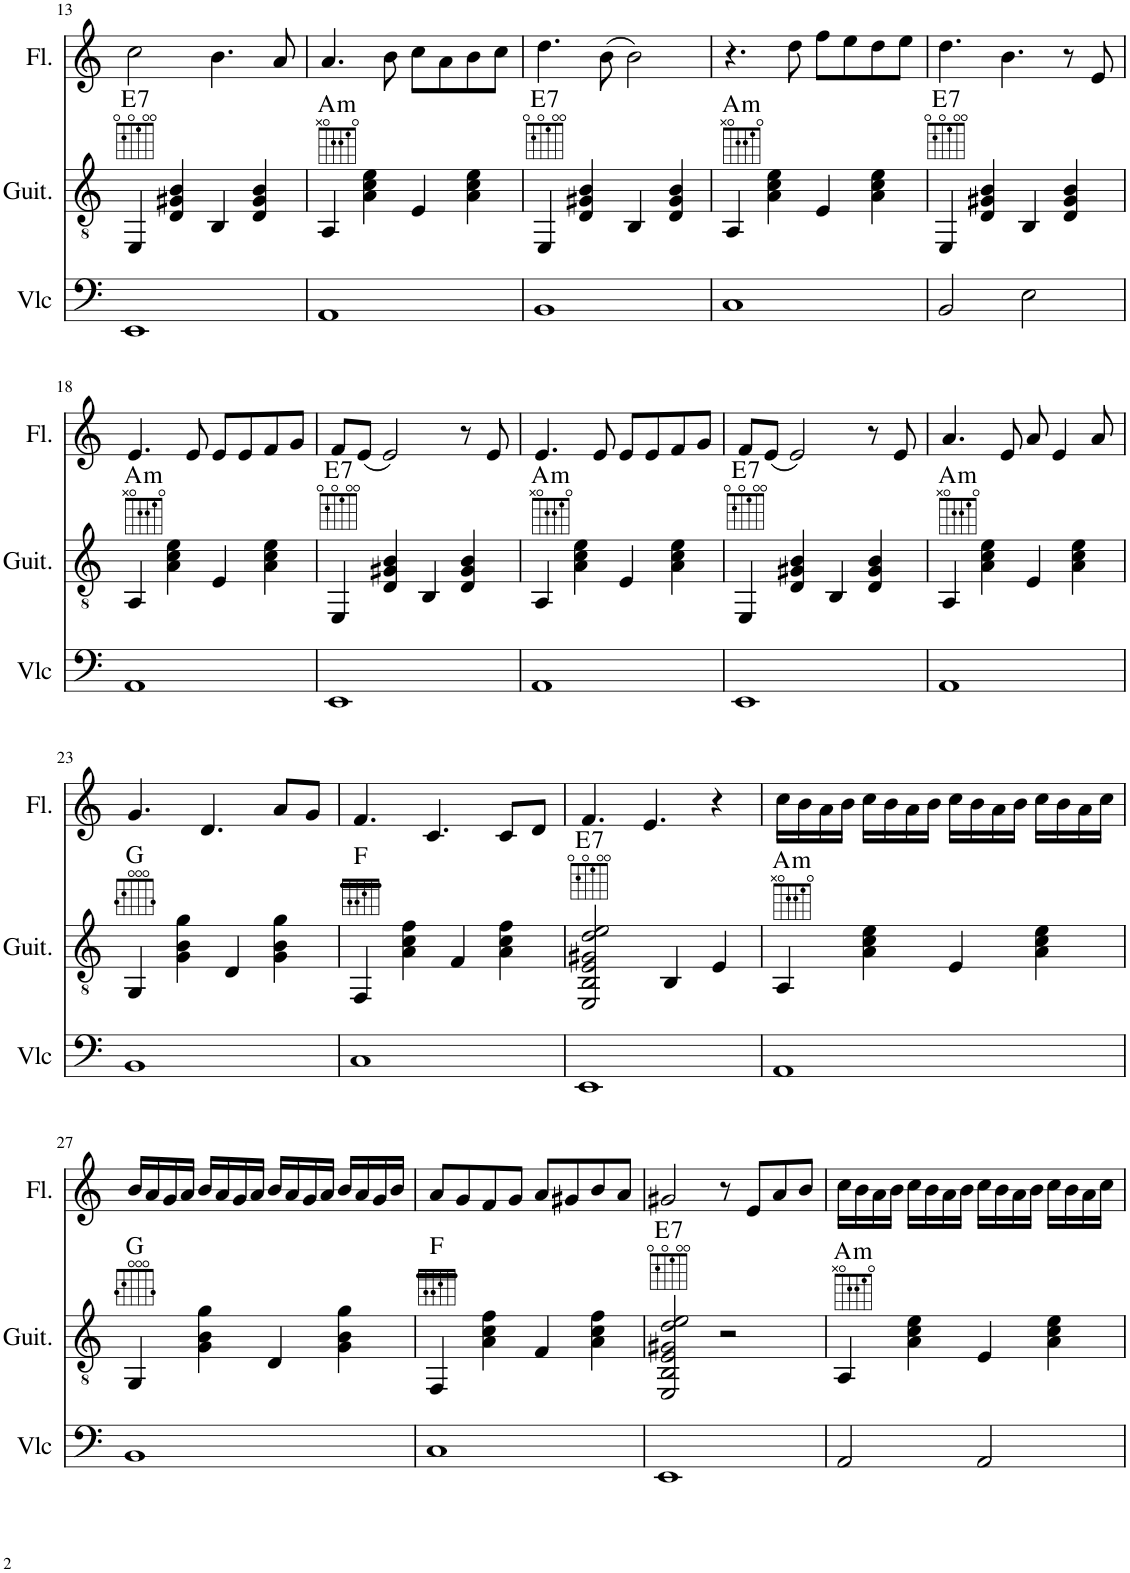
**kern	**kern	**harte	**kern
*part3	*part2	*part2	*part1
*staff3	*staff2	*	*staff1
*I"Violoncelle	*I"Guitare classique	*	*I"Flûte
*I'Vlc	*I'Guit.	*	*I'Fl.
!!LO:PB:g=z
*clefF4	*clefGv2	*	*clefG2
*k[]	*k[]	*	*k[]
*M4/4	*M4/4	*	*M4/4
=13	=13	=13	=13
!	!	!LO:H:kt=7	!
1EE	4EE/	E:7	2cc\
.	4D/ 4G#X/ 4B/	.	.
.	4BB/	.	4.b\
.	4D/ 4G#/ 4B/	.	.
.	.	.	8a/
=14	=14	=14	=14
!	!	!LO:H:kt=m	!
1AA	4AA/	A:min	4.a/
.	4A\ 4c\ 4e\	.	.
.	.	.	8b\
.	4E/	.	8cc\L
.	.	.	8a\
.	4A\ 4c\ 4e\	.	8b\
.	.	.	8cc\J
=15	=15	=15	=15
!	!	!LO:H:kt=7	!
1BB	4EE/	E:7	4.dd\
.	4D/ 4G#X/ 4B/	.	.
.	.	.	(8b\
.	4BB/	.	2b\)
.	4D/ 4G#/ 4B/	.	.
=16	=16	=16	=16
!	!	!LO:H:kt=m	!
1C	4AA/	A:min	4.r
.	4A\ 4c\ 4e\	.	.
.	.	.	8dd\
.	4E/	.	8ff\L
.	.	.	8ee\
.	4A\ 4c\ 4e\	.	8dd\
.	.	.	8ee\J
=17	=17	=17	=17
!	!	!LO:H:kt=7	!
2BB/	4EE/	E:7	4.dd\
.	4D/ 4G#X/ 4B/	.	.
.	.	.	4.b\
2E\	4BB/	.	.
.	4D/ 4G#/ 4B/	.	8r
.	.	.	8e/
!!LO:LB:g=z
=18	=18	=18	=18
!	!	!LO:H:kt=m	!
1AA	4AA/	A:min	4.e/
.	4A\ 4c\ 4e\	.	.
.	.	.	8e/
.	4E/	.	8e/L
.	.	.	8e/
.	4A\ 4c\ 4e\	.	8f/
.	.	.	8g/J
=19	=19	=19	=19
!	!	!LO:H:kt=7	!
1EE	4EE/	E:7	8f/L
.	.	.	(8e/J
.	4D/ 4G#X/ 4B/	.	2e/)
.	4BB/	.	.
.	4D/ 4G#/ 4B/	.	8r
.	.	.	8e/
=20	=20	=20	=20
!	!	!LO:H:kt=m	!
1AA	4AA/	A:min	4.e/
.	4A\ 4c\ 4e\	.	.
.	.	.	8e/
.	4E/	.	8e/L
.	.	.	8e/
.	4A\ 4c\ 4e\	.	8f/
.	.	.	8g/J
=21	=21	=21	=21
!	!	!LO:H:kt=7	!
1EE	4EE/	E:7	8f/L
.	.	.	(8e/J
.	4D/ 4G#X/ 4B/	.	2e/)
.	4BB/	.	.
.	4D/ 4G#/ 4B/	.	8r
.	.	.	8e/
=22	=22	=22	=22
!	!	!LO:H:kt=m	!
1AA	4AA/	A:min	4.a/
.	4A\ 4c\ 4e\	.	.
.	.	.	8e/
.	4E/	.	8a/
.	.	.	4e/
.	4A\ 4c\ 4e\	.	.
.	.	.	8a/
!!LO:LB:g=z
=23	=23	=23	=23
1BB	4GG/	G:maj	4.g/
.	4G\ 4B\ 4g\	.	.
.	.	.	4.d/
.	4D/	.	.
.	4G\ 4B\ 4g\	.	8a/L
.	.	.	8g/J
=24	=24	=24	=24
1C	4FF/	F:maj	4.f/
.	4A\ 4c\ 4f\	.	.
.	.	.	4.c/
.	4F/	.	.
.	4A\ 4c\ 4f\	.	8c/L
.	.	.	8d/J
=25	=25	=25	=25
!	!	!LO:H:kt=7	!
1EE	2EE/ 2BB/ 2E/ 2G#X/ 2d/ 2e/	E:7	4.f/
.	.	.	4.e/
.	4BB/	.	.
.	4E/	.	4r
=26	=26	=26	=26
!	!	!LO:H:kt=m	!
1AA	4AA/	A:min	16cc\LL
.	.	.	16b\
.	.	.	16a\
.	.	.	16b\JJ
.	4A\ 4c\ 4e\	.	16cc\LL
.	.	.	16b\
.	.	.	16a\
.	.	.	16b\JJ
.	4E/	.	16cc\LL
.	.	.	16b\
.	.	.	16a\
.	.	.	16b\JJ
.	4A\ 4c\ 4e\	.	16cc\LL
.	.	.	16b\
.	.	.	16a\
.	.	.	16cc\JJ
!!LO:LB:g=z
=27	=27	=27	=27
1BB	4GG/	G:maj	16b/LL
.	.	.	16a/
.	.	.	16g/
.	.	.	16a/JJ
.	4G\ 4B\ 4g\	.	16b/LL
.	.	.	16a/
.	.	.	16g/
.	.	.	16a/JJ
.	4D/	.	16b/LL
.	.	.	16a/
.	.	.	16g/
.	.	.	16a/JJ
.	4G\ 4B\ 4g\	.	16b/LL
.	.	.	16a/
.	.	.	16g/
.	.	.	16b/JJ
=28	=28	=28	=28
1C	4FF/	F:maj	8a/L
.	.	.	8g/
.	4A\ 4c\ 4f\	.	8f/
.	.	.	8g/J
.	4F/	.	8a/L
.	.	.	8g#X/
.	4A\ 4c\ 4f\	.	8b/
.	.	.	8a/J
=29	=29	=29	=29
!	!	!LO:H:kt=7	!
1EE	2EE/ 2BB/ 2E/ 2G#X/ 2d/ 2e/	E:7	2g#X/
.	2r	.	8r
.	.	.	8e/L
.	.	.	8a/
.	.	.	8b/J
=30	=30	=30	=30
!	!	!LO:H:kt=m	!
2AA/	4AA/	A:min	16cc\LL
.	.	.	16b\
.	.	.	16a\
.	.	.	16b\JJ
.	4A\ 4c\ 4e\	.	16cc\LL
.	.	.	16b\
.	.	.	16a\
.	.	.	16b\JJ
2AA/	4E/	.	16cc\LL
.	.	.	16b\
.	.	.	16a\
.	.	.	16b\JJ
.	4A\ 4c\ 4e\	.	16cc\LL
.	.	.	16b\
.	.	.	16a\
.	.	.	16cc\JJ
=	=	=	=
*-	*-	*-	*-
